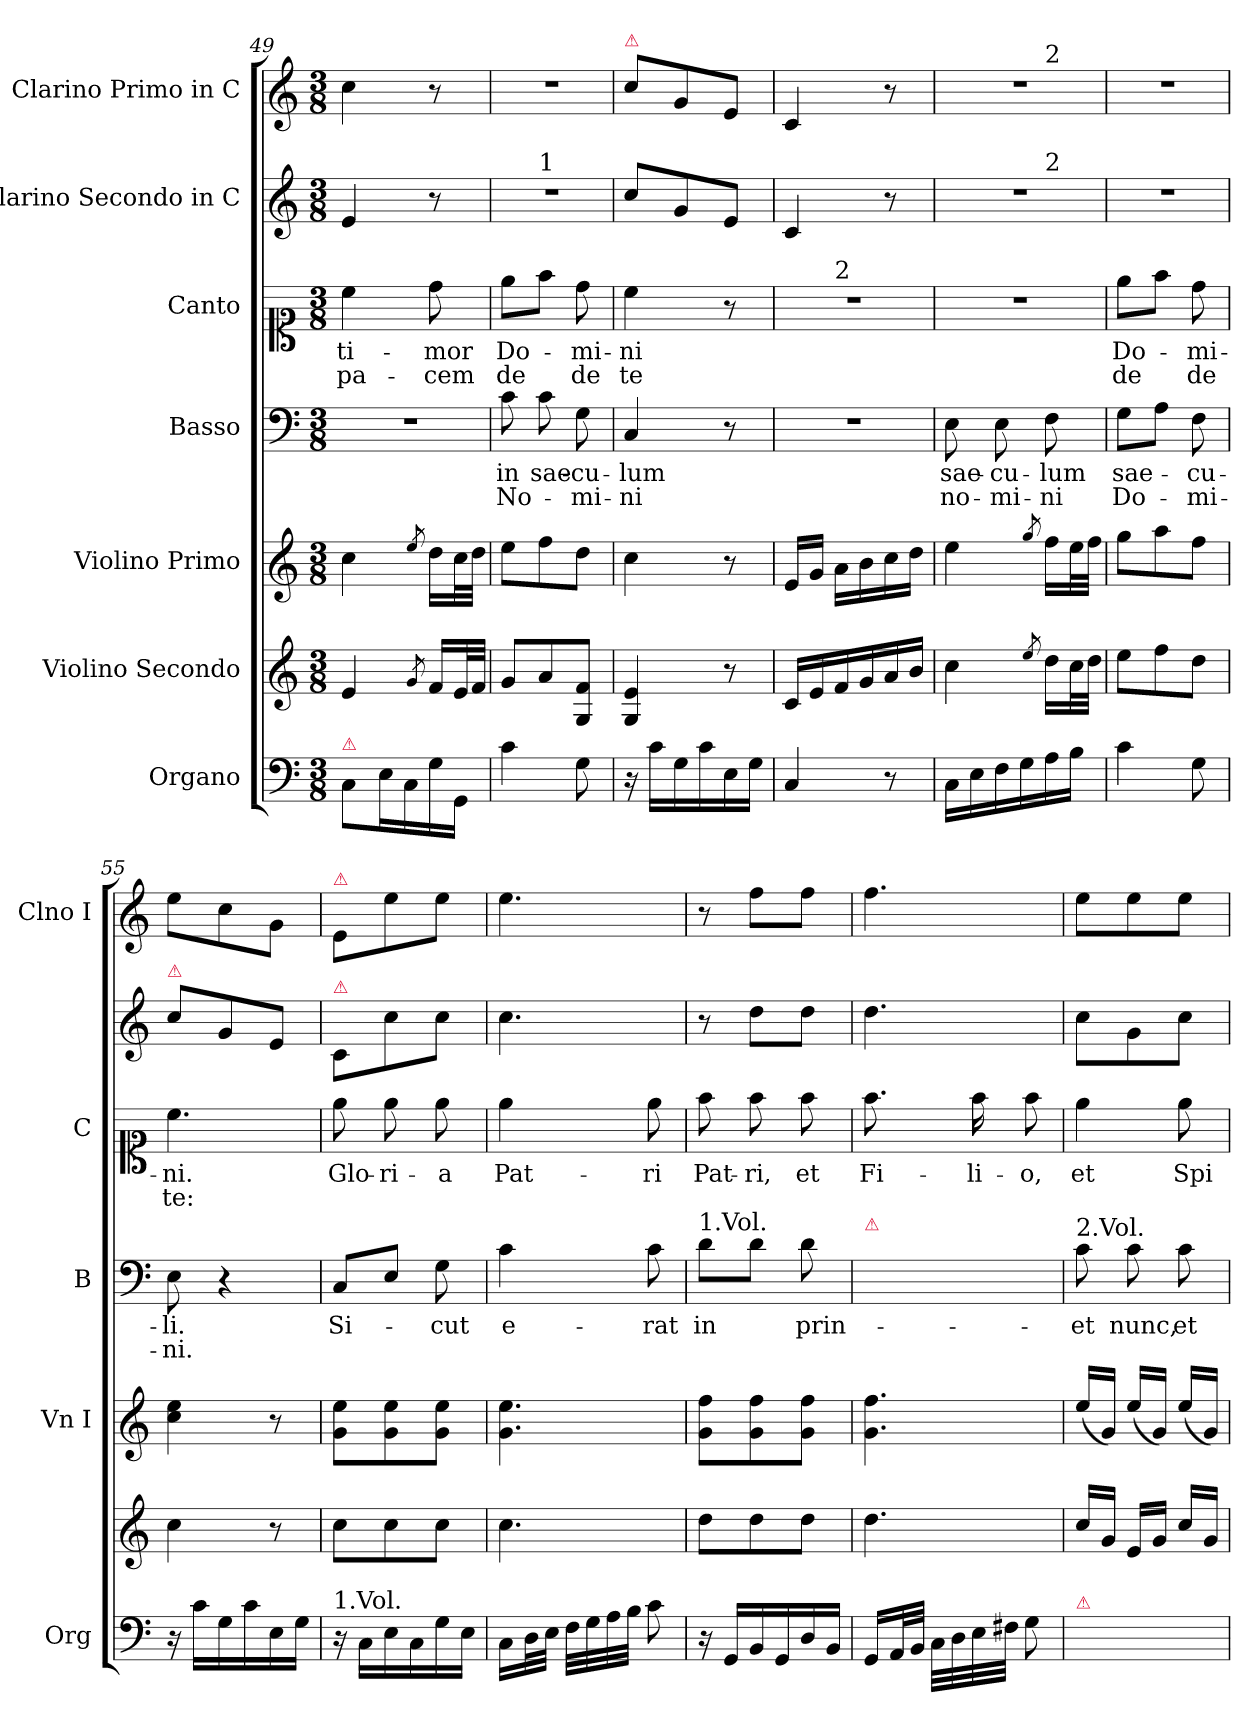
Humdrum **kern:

**kern	**kern	**kern	**kern	**text	**text	**kern	**text	**text	**kern	**kern
*part7	*part6	*part5	*part4	*part4	*part4	*part3	*part3	*part3	*part2	*part1
*staff7	*staff6	*staff5	*staff4	*staff4	*staff4	*staff3	*staff3	*staff3	*staff2	*staff1
*I"Organo	*I"Violino Secondo	*I"Violino Primo	*I"Basso	*	*	*I"Canto	*	*	*I"Clarino Secondo in C	*I"Clarino Primo in C
*I'Org	*	*I'Vn I	*I'B	*	*	*I'C	*	*	*	*I'Clno I
*clefF4	*clefG2	*clefG2	*clefF4	*	*	*clefC1	*	*	*clefG2	*clefG2
*k[]	*k[]	*k[]	*k[]	*	*	*k[]	*	*	*k[]	*k[]
*M3/8	*M3/8	*M3/8	*M3/8	*	*	*M3/8	*	*	*M3/8	*M3/8
=49	=49	=49	=49	=49	=49	=49	=49	=49	=49	=49
!LO:TX:a:color=crimson:t=⚠	!	!	!	!	!	!	!	!	!	!
8C\L	4e/	4cc\	4.r	.	.	4cc\	ti-	pa-	4e/	4cc\
16E\L	.	.	.	.	.	.	.	.	.	.
16C\	.	.	.	.	.	.	.	.	.	.
.	8qg/	8qee/	.	.	.	.	.	.	.	.
16G\	16f/LL	16dd\LL	.	.	.	8dd\	-mor	-cem	8r	8r
16GG/JJ	32e/L	32cc\L	.	.	.	.	.	.	.	.
.	32f/JJJ	32dd\JJJ	.	.	.	.	.	.	.	.
=50	=50	=50	=50	=50	=50	=50	=50	=50	=50	=50
*	*	*	*	*	*	*	*	*	*^	*
4c\	8g/L	8ee\L	8c\	in	No-	8ee\L	Do-	de	4.r	8ryy	4.r
!	!	!	!	!	!	!	!	!	!	!LO:TX:a:t=1	!
.	8a/	8ff\	8c\	sae-	.	8ff\J	.	.	.	4ryy	.
8G\	8G/ 8f/J	8dd\J	8G\	-cu-	-mi-	8dd\	-mi-	de	.	.	.
=51	=51	=51	=51	=51	=51	=51	=51	=51	=51	=51	=51
!	!	!	!	!	!	!	!	!	!	!	!LO:TX:a:color=crimson:t=⚠
!	!	!	!	!	!	!	!	!	!LO:TX:a:color=crimson:t=⚠	!	!
*	*	*	*	*	*	*	*	*	*v	*v	*
16r	4G/ 4e/	4cc\	4C/	-lum	-ni	4cc\	-ni	te	8cc\L	8cc\L
16c\LL	.	.	.	.	.	.	.	.	.	.
16G\	.	.	.	.	.	.	.	.	8g/	8g/
16c\	.	.	.	.	.	.	.	.	.	.
16E\	8r	8r	8r	.	.	8r	.	.	8e/J	8e/J
16G\JJ	.	.	.	.	.	.	.	.	.	.
=52	=52	=52	=52	=52	=52	=52	=52	=52	=52	=52
*	*	*	*	*	*	*^	*	*	*	*
4C/	16c/LL	16e/LL	4.r	.	.	4.r	8ryy	.	.	4c/	4c/
.	16e/	16g/JJ	.	.	.	.	.	.	.	.	.
!	!	!	!	!	!	!	!LO:TX:a:t=2	!	!	!	!
.	16f/	16a/LL	.	.	.	.	4ryy	.	.	.	.
.	16g/	16b\	.	.	.	.	.	.	.	.	.
8r	16a/	16cc\	.	.	.	.	.	.	.	8r	8r
.	16b\JJ	16dd\JJ	.	.	.	.	.	.	.	.	.
*	*	*	*	*	*	*v	*v	*	*	*	*
=53	=53	=53	=53	=53	=53	=53	=53	=53	=53	=53
*	*	*	*	*	*	*	*	*	*^	*^
16C/LL	4cc\	4ee\	8E\	sae-	no-	4.r	.	.	4.r	4ryy	4.r	4ryy
16E\	.	.	.	.	.	.	.	.	.	.	.	.
16F\	.	.	8E\	-cu-	-mi-	.	.	.	.	.	.	.
16G\	.	.	.	.	.	.	.	.	.	.	.	.
.	8qee/	8qgg/	.	.	.	.	.	.	.	.	.	.
!	!	!	!	!	!	!	!	!	!	!	!	!LO:TX:a:t=2
!	!	!	!	!	!	!	!	!	!	!LO:TX:a:t=2	!	!
16A\	16dd\LL	16ff\LL	8F\	-lum	-ni	.	.	.	.	8ryy	.	8ryy
16B\JJ	32cc\L	32ee\L	.	.	.	.	.	.	.	.	.	.
.	32dd\JJJ	32ff\JJJ	.	.	.	.	.	.	.	.	.	.
*	*	*	*	*	*	*	*	*	*v	*v	*	*
*	*	*	*	*	*	*	*	*	*	*v	*v
=54	=54	=54	=54	=54	=54	=54	=54	=54	=54	=54
4c\	8ee\L	8gg\L	8G\L	sae-	Do-	8ee\L	Do-	de	4.r	4.r
.	8ff\	8aa\	8A\J	.	.	8ff\J	.	.	.	.
8G\	8dd\J	8ff\J	8F\	-cu-	-mi-	8dd\	-mi-	de	.	.
=55	=55	=55	=55	=55	=55	=55	=55	=55	=55	=55
!	!	!	!	!	!	!	!	!	!LO:TX:a:color=crimson:t=⚠	!
16r	4cc\	4cc\ 4ee\	8E\	-li.	-ni.	4.cc\	-ni.	te:	8cc\L	8ee\L
16c\LL	.	.	.	.	.	.	.	.	.	.
16G\	.	.	4r	.	.	.	.	.	8g/	8cc\
16c\	.	.	.	.	.	.	.	.	.	.
16E\	8r	8r	.	.	.	.	.	.	8e/J	8g/J
16G\JJ	.	.	.	.	.	.	.	.	.	.
=56	=56	=56	=56	=56	=56	=56	=56	=56	=56	=56
!	!	!	!	!	!	!	!	!	!	!LO:TX:a:color=crimson:t=⚠
!	!	!	!	!	!	!	!	!	!LO:TX:a:color=crimson:t=⚠	!
!LO:TX:a:t=1.Vol.	!	!	!	!	!	!	!	!	!	!
16r	8cc\L	8g\ 8ee\L	8C/L	Si-	.	8ee\	Glo-	.	8c/L	8e/L
16C/LL	.	.	.	.	.	.	.	.	.	.
16E\	8cc\	8g\ 8ee\	8E\J	.	.	8ee\	-ri-	.	8cc\	8ee\
16C/	.	.	.	.	.	.	.	.	.	.
16G\	8cc\J	8g\ 8ee\J	8G\	-cut	.	8ee\	-a	.	8cc\J	8ee\J
16E\JJ	.	.	.	.	.	.	.	.	.	.
=57	=57	=57	=57	=57	=57	=57	=57	=57	=57	=57
16C/LL	4.cc\	4.g\ 4.ee\	4c\	e-	.	4ee\	Pat-	.	4.cc\	4.ee\
32D\L	.	.	.	.	.	.	.	.	.	.
32E\JJJ	.	.	.	.	.	.	.	.	.	.
32F\LLL	.	.	.	.	.	.	.	.	.	.
32G\	.	.	.	.	.	.	.	.	.	.
32A\	.	.	.	.	.	.	.	.	.	.
32B\JJJ	.	.	.	.	.	.	.	.	.	.
8c\	.	.	8c\	-rat	.	8ee\	-ri	.	.	.
=58	=58	=58	=58	=58	=58	=58	=58	=58	=58	=58
!	!	!	!LO:TX:a:t=1.Vol.	!	!	!	!	!	!	!
16r	8dd\L	8g\ 8ff\L	8d\L	in	.	8ff\	Pat-	.	8r	8r
16GG/LL	.	.	.	.	.	.	.	.	.	.
16BB/	8dd\	8g\ 8ff\	8d\J	.	.	8ff\	-ri,	.	8dd\L	8ff\L
16GG/	.	.	.	.	.	.	.	.	.	.
16D\	8dd\J	8g\ 8ff\J	8d\	prin-	.	8ff\	et	.	8dd\J	8ff\J
16BB/JJ	.	.	.	.	.	.	.	.	.	.
=59	=59	=59	=59	=59	=59	=59	=59	=59	=59	=59
!	!	!	!LO:TX:a:color=crimson:t=⚠	!	!	!	!	!	!	!
16GG/LL	4.dd\	4.g\ 4.ff\	8d\Lyy	-ci-	.	8.ff\	Fi-	.	4.dd\	4.ff\
32AA/L	.	.	.	.	.	.	.	.	.	.
32BB/JJJ	.	.	.	.	.	.	.	.	.	.
32C/LLL	.	.	8d\Jyy	-pi-	.	.	.	.	.	.
32D\	.	.	.	.	.	.	.	.	.	.
32E\	.	.	.	.	.	16ff\	-li-	.	.	.
32F#X\JJJ	.	.	.	.	.	.	.	.	.	.
8G\	.	.	8d\yy	-o,	.	8ff\	-o,	.	.	.
=60	=60	=60	=60	=60	=60	=60	=60	=60	=60	=60
!	!	!	!LO:TX:a:t=2.Vol.	!	!	!	!	!	!	!
!LO:TX:a:color=crimson:t=⚠	!	!	!	!	!	!	!	!	!	!
16ryy	16cc\LL	(>16ee\LL	8c\	et	.	4ee\	et	.	8cc\L	8ee\L
16C/LLyy	16g/JJ	16g/JJ)	.	.	.	.	.	.	.	.
16E\yy	16e/LL	(>16ee\LL	8c\	nunc,	.	.	.	.	8g/	8ee\
16C/yy	16g/JJ	16g/JJ)	.	.	.	.	.	.	.	.
16G\yy	16cc\LL	(>16ee\LL	8c\	et	.	8ee\	Spi-	.	8cc\J	8ee\J
16E\JJyy	16g/JJ	16g/JJ)	.	.	.	.	.	.	.	.
=	=	=	=	=	=	=	=	=	=	=
*-	*-	*-	*-	*-	*-	*-	*-	*-	*-	*-
